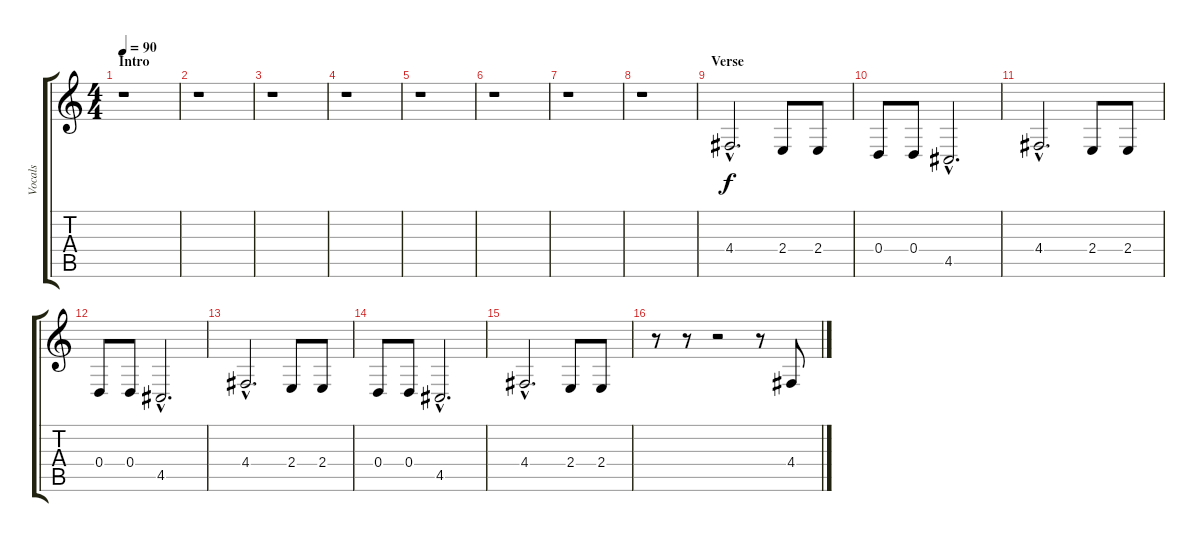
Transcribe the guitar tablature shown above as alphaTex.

\track ("Vocals" "Vocals") {instrument lead8bassandlead}
\staff {score tabs}
\tuning (E4 B3 G3 D3 A2 E2) {hide}
\ts (4 4)
\section ("" "Intro")
\tempo 90
\clef g2
\ks c
r.1{dy f instrument lead8bassandlead} |
r.1 |
r.1 |
r.1 |
r.1 |
r.1 |
r.1 |
r.1 |
\section ("" "Verse")
4.4{hac}.2{d} 2.4.8 2.4.8 |
0.4.8 0.4.8 4.5{hac}.2{d} |
4.4{hac}.2{d} 2.4.8 2.4.8 |
0.4.8 0.4.8 4.5{hac}.2{d} |
4.4{hac}.2{d} 2.4.8 2.4.8 |
0.4.8 0.4.8 4.5{hac}.2{d} |
4.4{hac}.2{d} 2.4.8 2.4.8 |
r.8 r.8 r.2 r.8 4.4.8
